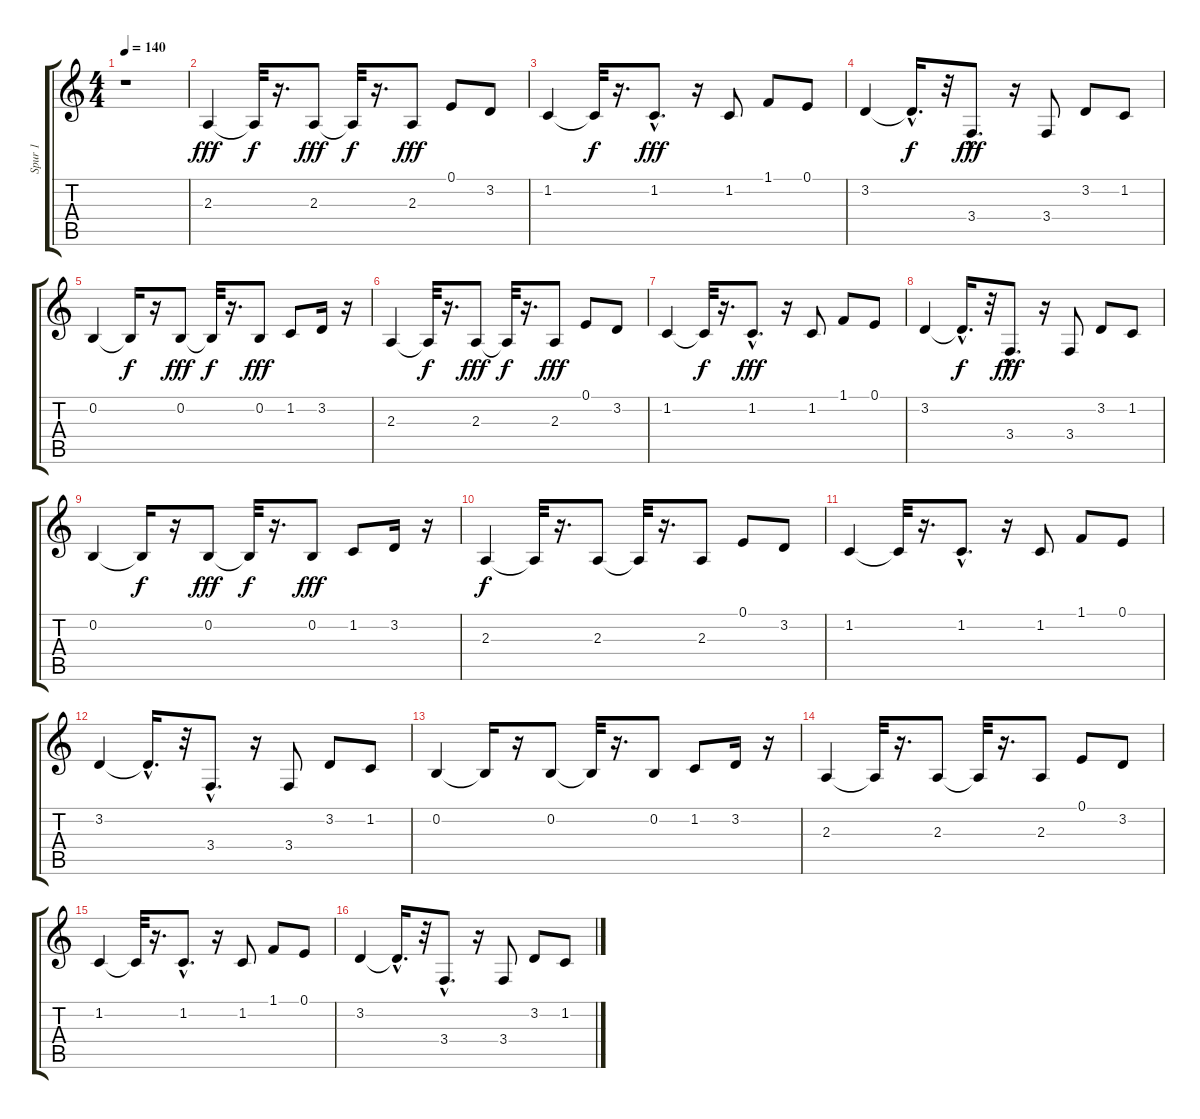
\track ("Spur 1" "Spur 1") {instrument sitar}
\staff {score tabs}
\tuning (E4 B3 G3 D3 A2 E2) {hide}
\ts (4 4)
\tempo 140
\clef g2
\ks c
r.1{dy fff instrument sitar} |
2.3.4 2.3{t}.32{dy f} r.16{d} 2.3.8{dy fff} 2.3{t}.32{dy f} r.16{d} 2.3.8{dy fff} 0.1.8 3.2.8 |
1.2.4 1.2{t}.32{dy f} r.16{d} 1.2{hac}.8{d dy fff} r.16 1.2.8 1.1.8 0.1.8 |
3.2.4 3.2{hac t}.16{d dy f} r.32 3.4{hac}.8{d dy fff} r.16 3.4.8 3.2.8 1.2.8 |
0.2.4 0.2{t}.16{dy f} r.16 0.2.8{dy fff} 0.2{t}.32{dy f} r.16{d} 0.2.8{dy fff} 1.2.8 3.2.16 r.16 |
2.3.4 2.3{t}.32{dy f} r.16{d} 2.3.8{dy fff} 2.3{t}.32{dy f} r.16{d} 2.3.8{dy fff} 0.1.8 3.2.8 |
1.2.4 1.2{t}.32{dy f} r.16{d} 1.2{hac}.8{d dy fff} r.16 1.2.8 1.1.8 0.1.8 |
3.2.4 3.2{hac t}.16{d dy f} r.32 3.4{hac}.8{d dy fff} r.16 3.4.8 3.2.8 1.2.8 |
0.2.4 0.2{t}.16{dy f} r.16 0.2.8{dy fff} 0.2{t}.32{dy f} r.16{d} 0.2.8{dy fff} 1.2.8 3.2.16 r.16 |
2.3.4{dy f} 2.3{t}.32 r.16{d} 2.3.8 2.3{t}.32 r.16{d} 2.3.8 0.1.8 3.2.8 |
1.2.4 1.2{t}.32 r.16{d} 1.2{hac}.8{d} r.16 1.2.8 1.1.8 0.1.8 |
3.2.4 3.2{hac t}.16{d} r.32 3.4{hac}.8{d} r.16 3.4.8 3.2.8 1.2.8 |
0.2.4 0.2{t}.16 r.16 0.2.8 0.2{t}.32 r.16{d} 0.2.8 1.2.8 3.2.16 r.16 |
2.3.4 2.3{t}.32 r.16{d} 2.3.8 2.3{t}.32 r.16{d} 2.3.8 0.1.8 3.2.8 |
1.2.4 1.2{t}.32 r.16{d} 1.2{hac}.8{d} r.16 1.2.8 1.1.8 0.1.8 |
3.2.4 3.2{hac t}.16{d} r.32 3.4{hac}.8{d} r.16 3.4.8 3.2.8 1.2.8
